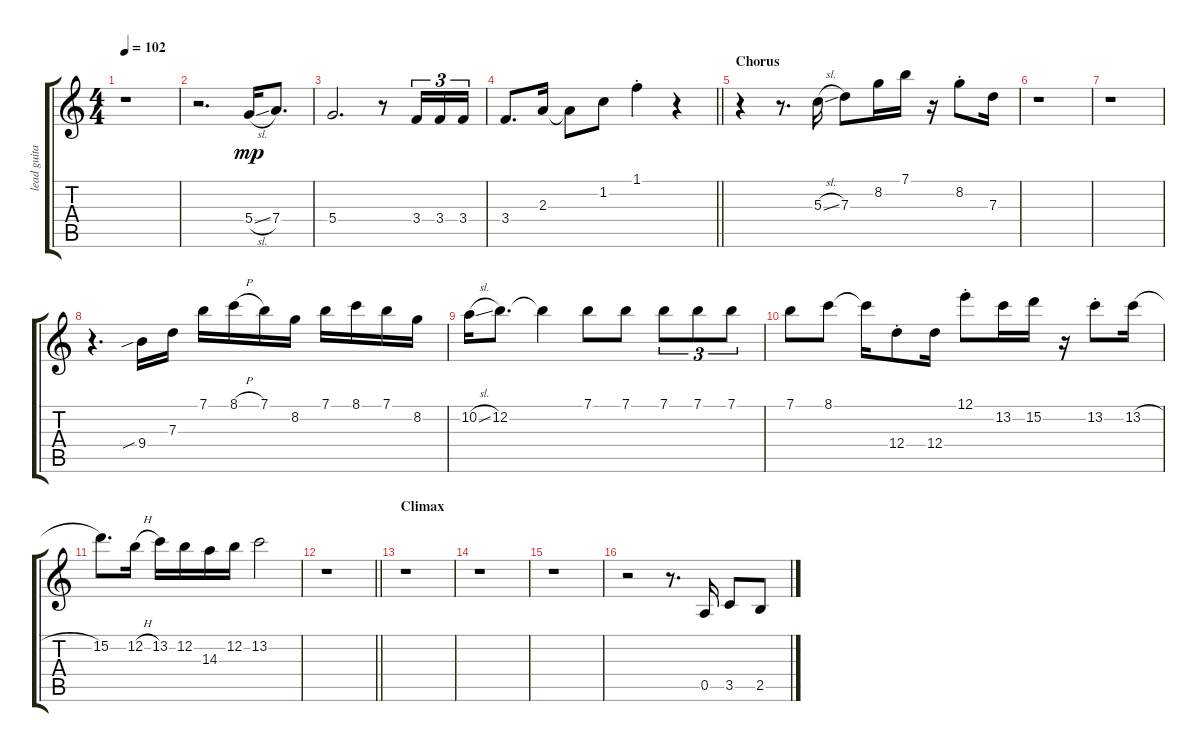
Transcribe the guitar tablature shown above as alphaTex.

\track ("lead guitar" "lead guita") {instrument acousticguitarnylon}
\staff {score tabs}
\tuning (E4 B3 G3 D3 A2 E2) {hide}
\ts (4 4)
\tempo 102
\clef g2
\ks aminor
r.1{dy mp} |
r.2{d} 5.4{sl}.16 7.4.8{d} |
5.4.2{d} r.8 3.4.16{tu (3 2)} 3.4.16{tu (3 2)} 3.4.16{tu (3 2)} |
\barLineRight lightlight
3.4.8{d} 2.3.16 2.3{t}.8 1.2.8 1.1{st}.4 r.4 |
\section ("" "Chorus")
r.4 r.8{d} 5.3{sl}.16 7.3.8 8.2.16 7.1.16 r.16 8.2{st}.8 7.3.16 |
r.1 |
r.1 |
r.4{d} 9.4{sib}.16 7.3.16 7.1.16 8.1{h}.16 7.1.16 8.2.16 7.1.16 8.1.16 7.1.16 8.2.16 |
10.2{sl}.16 12.2.8{d} 12.2{t}.4 7.1.8 7.1.8 7.1.8{tu (3 2)} 7.1.8{tu (3 2)} 7.1.8{tu (3 2)} |
7.1.8 8.1.8 8.1{t}.16 12.4{st}.8 12.4.16 12.1{st}.8 13.2.16 15.2.16 r.16 13.2{st}.8 13.2{h}.16 |
15.2.8{d} 12.2{h}.16 13.2.16 12.2.16 14.3.16 12.2.16 13.2.2 |
\barLineRight lightlight
r.1 |
\section ("" "Climax")
r.1 |
r.1 |
r.1 |
r.2 r.8{d} 0.5.16 3.5.8 2.5.8
